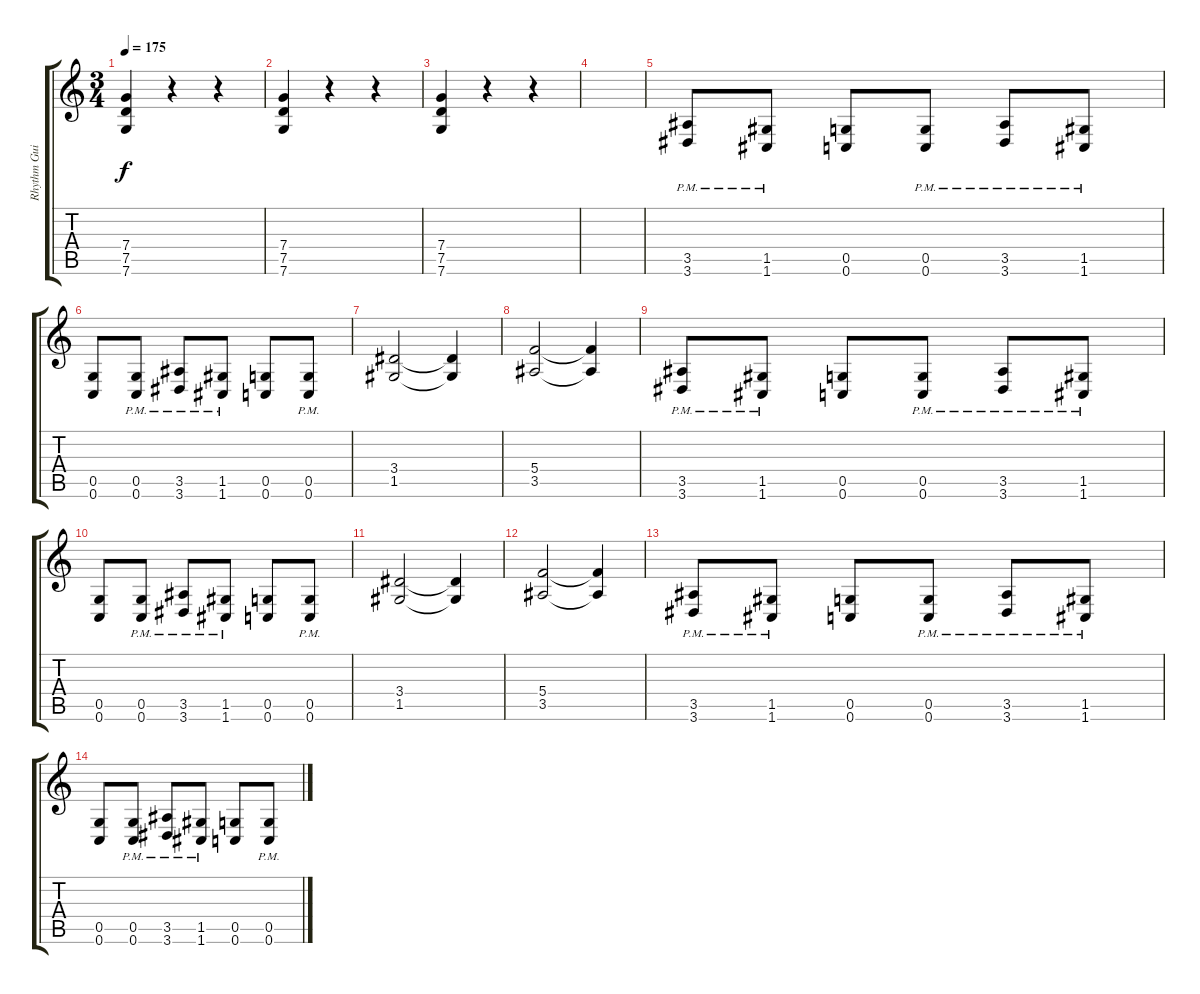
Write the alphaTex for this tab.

\track ("Rhythm Guitar" "Rhythm Gui") {instrument distortionguitar}
\staff {score tabs}
\tuning (D4 A3 F3 C3 G2 C2) {hide}
\ts (3 4)
\tempo 175
\clef g2
\ks c
(7.4 7.5 7.6).4{dy f instrument distortionguitar} r.4 r.4 |
(7.4 7.5 7.6).4 r.4 r.4 |
(7.4 7.5 7.6).4 r.4 r.4 |
|
(3.5{pm} 3.6{pm}).8 (1.5{pm} 1.6{pm}).8 (0.5 0.6).8 (0.5{pm} 0.6{pm}).8 (3.5{pm} 3.6{pm}).8 (1.5{pm} 1.6{pm}).8 |
(0.5 0.6).8 (0.5{pm} 0.6{pm}).8 (3.5{pm} 3.6{pm}).8 (1.5{pm} 1.6{pm}).8 (0.5 0.6).8 (0.5{pm} 0.6{pm}).8 |
(3.4 1.5).2 (3.4{t} 1.5{t}).4 |
(5.4 3.5).2 (5.4{t} 3.5{t}).4 |
(3.5{pm} 3.6{pm}).8 (1.5{pm} 1.6{pm}).8 (0.5 0.6).8 (0.5{pm} 0.6{pm}).8 (3.5{pm} 3.6{pm}).8 (1.5{pm} 1.6{pm}).8 |
(0.5 0.6).8 (0.5{pm} 0.6{pm}).8 (3.5{pm} 3.6{pm}).8 (1.5{pm} 1.6{pm}).8 (0.5 0.6).8 (0.5{pm} 0.6{pm}).8 |
(3.4 1.5).2 (3.4{t} 1.5{t}).4 |
(5.4 3.5).2 (5.4{t} 3.5{t}).4 |
(3.5{pm} 3.6{pm}).8 (1.5{pm} 1.6{pm}).8 (0.5 0.6).8 (0.5{pm} 0.6{pm}).8 (3.5{pm} 3.6{pm}).8 (1.5{pm} 1.6{pm}).8 |
(0.5 0.6).8 (0.5{pm} 0.6{pm}).8 (3.5{pm} 3.6{pm}).8 (1.5{pm} 1.6{pm}).8 (0.5 0.6).8 (0.5{pm} 0.6{pm}).8
